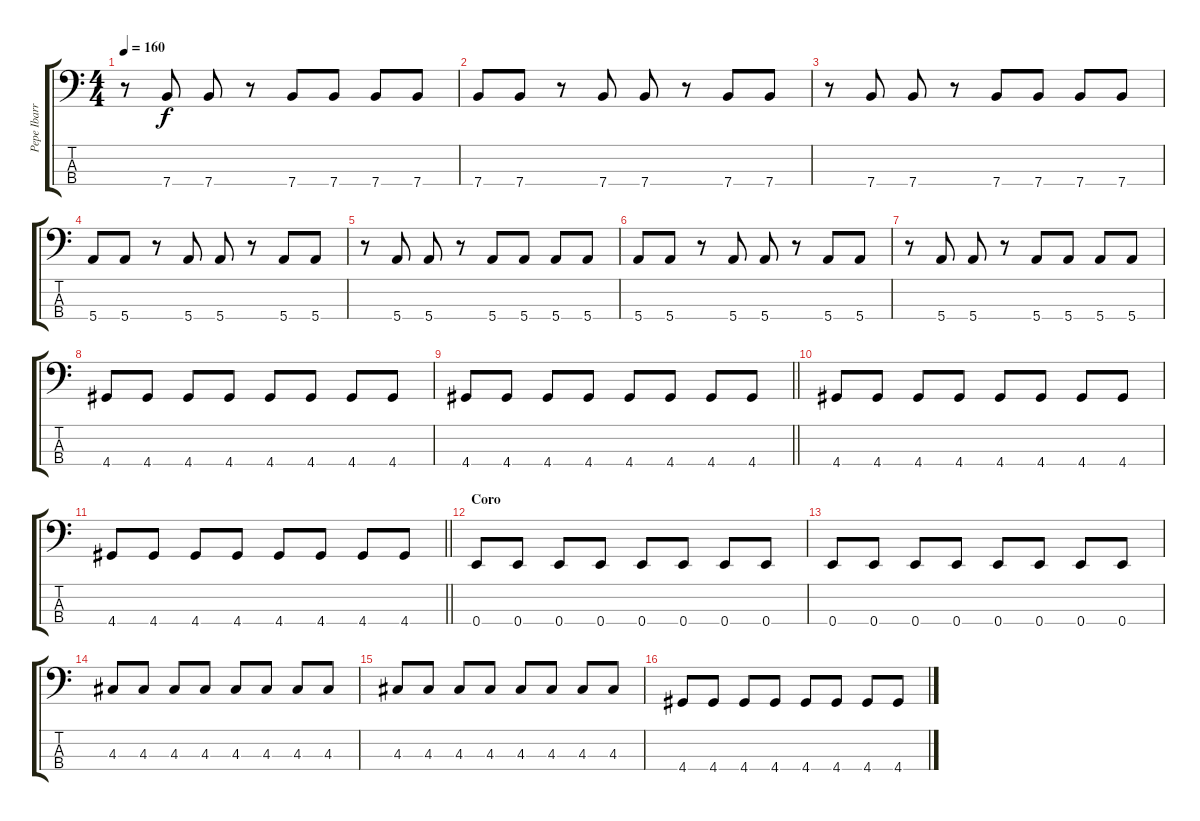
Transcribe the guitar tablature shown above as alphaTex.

\track ("Pepe Ibarra" "Pepe Ibarr") {instrument electricbasspick}
\staff {score tabs}
\tuning (G2 D2 A1 E1) {hide}
\ts (4 4)
\tempo 160
\clef f4
\ks c
r.8{dy f} 7.4.8 7.4.8 r.8 7.4.8 7.4.8 7.4.8 7.4.8 |
7.4.8 7.4.8 r.8 7.4.8 7.4.8 r.8 7.4.8 7.4.8 |
r.8 7.4.8 7.4.8 r.8 7.4.8 7.4.8 7.4.8 7.4.8 |
5.4.8 5.4.8 r.8 5.4.8 5.4.8 r.8 5.4.8 5.4.8 |
r.8 5.4.8 5.4.8 r.8 5.4.8 5.4.8 5.4.8 5.4.8 |
5.4.8 5.4.8 r.8 5.4.8 5.4.8 r.8 5.4.8 5.4.8 |
r.8 5.4.8 5.4.8 r.8 5.4.8 5.4.8 5.4.8 5.4.8 |
4.4.8 4.4.8 4.4.8 4.4.8 4.4.8 4.4.8 4.4.8 4.4.8 |
\barLineRight lightlight
4.4.8 4.4.8 4.4.8 4.4.8 4.4.8 4.4.8 4.4.8 4.4.8 |
4.4.8 4.4.8 4.4.8 4.4.8 4.4.8 4.4.8 4.4.8 4.4.8 |
\barLineRight lightlight
4.4.8 4.4.8 4.4.8 4.4.8 4.4.8 4.4.8 4.4.8 4.4.8 |
\section ("" "Coro")
0.4.8 0.4.8 0.4.8 0.4.8 0.4.8 0.4.8 0.4.8 0.4.8 |
0.4.8 0.4.8 0.4.8 0.4.8 0.4.8 0.4.8 0.4.8 0.4.8 |
4.3.8 4.3.8 4.3.8 4.3.8 4.3.8 4.3.8 4.3.8 4.3.8 |
4.3.8 4.3.8 4.3.8 4.3.8 4.3.8 4.3.8 4.3.8 4.3.8 |
4.4.8 4.4.8 4.4.8 4.4.8 4.4.8 4.4.8 4.4.8 4.4.8
